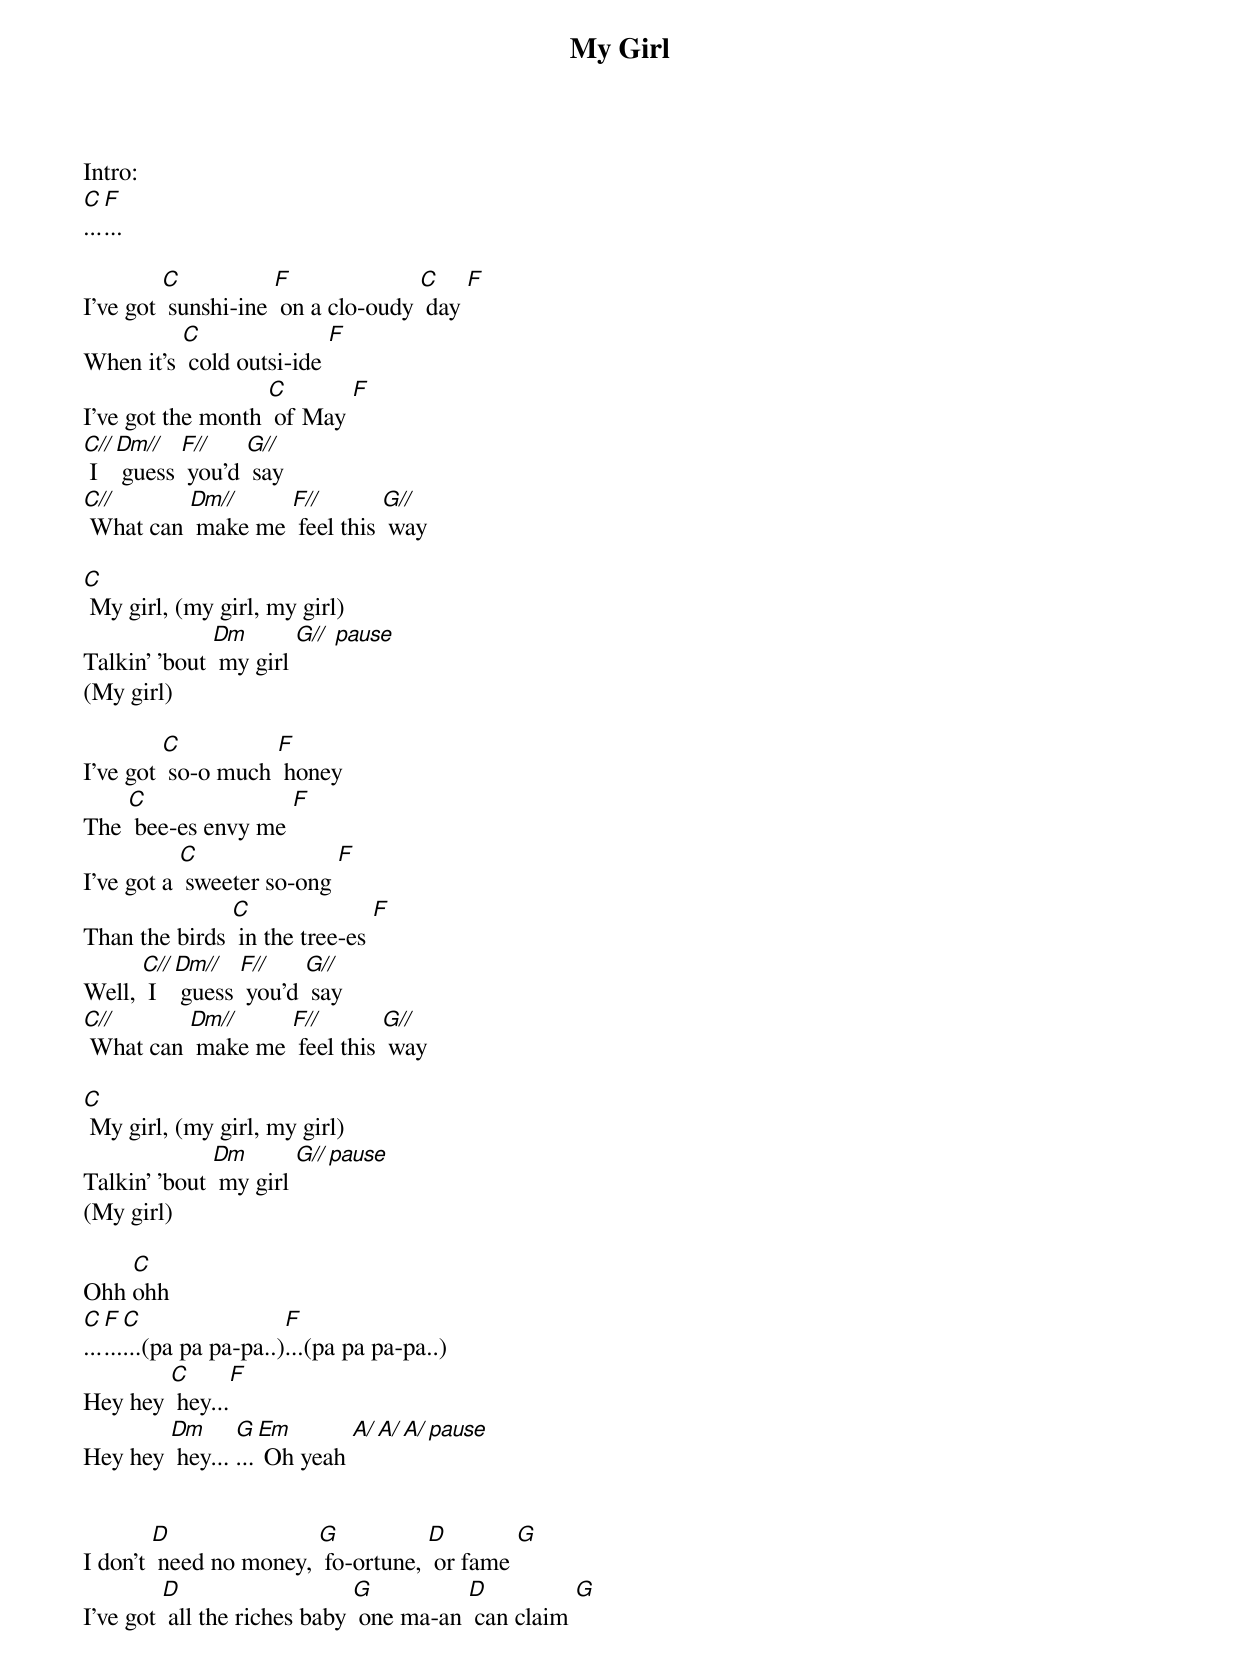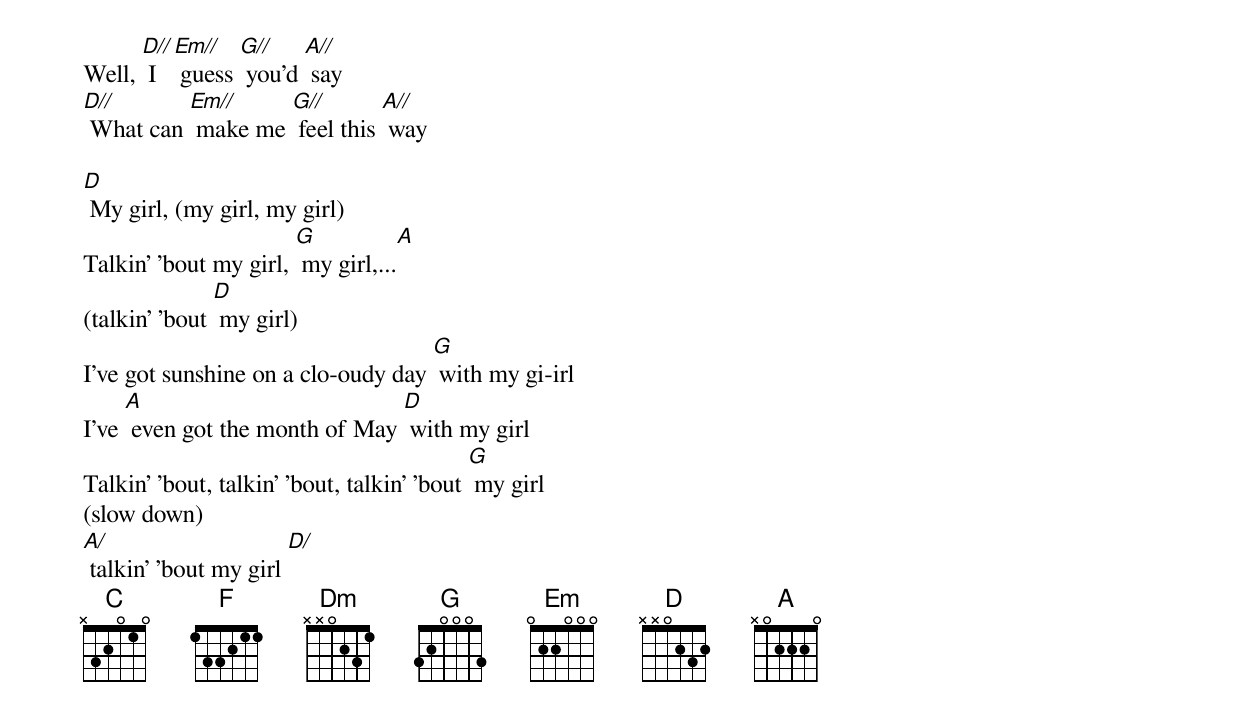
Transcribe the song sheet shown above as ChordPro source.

{t:My Girl}
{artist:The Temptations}
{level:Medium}
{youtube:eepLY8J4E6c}
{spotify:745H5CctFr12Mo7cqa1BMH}
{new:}

Intro:
[C]...[F]...

I've got [C] sunshi-ine [F] on a clo-oudy [C] day [F]
When it's [C] cold outsi-ide [F]
I've got the month [C] of May [F]
[C//] I [Dm//] guess [F//] you'd [G//] say
[C//] What can [Dm//] make me [F//] feel this [G//] way

[C] My girl, (my girl, my girl)
Talkin' 'bout [Dm] my girl [G//] [pause]
(My girl)

I've got [C] so-o much [F] honey
The [C] bee-es envy me [F]
I've got a [C] sweeter so-ong [F]
Than the birds [C] in the tree-es [F]
Well, [C//] I [Dm//] guess [F//] you'd [G//] say
[C//] What can [Dm//] make me [F//] feel this [G//] way

[C] My girl, (my girl, my girl)
Talkin' 'bout [Dm] my girl [G//][pause]
(My girl)

Ohh [C]ohh
[C]...[F]...[C]...(pa pa pa-pa..)[F]...(pa pa pa-pa..)
Hey hey [C] hey...[F]
Hey hey [Dm] hey... [G]...[Em] Oh yeah [A/][A/][A/][pause]


I don't [D] need no money, [G] fo-ortune, [D] or fame [G]
I've got [D] all the riches baby [G] one ma-an [D] can claim [G]
Well, [D//] I [Em//] guess [G//] you'd [A//] say
[D//] What can [Em//] make me [G//] feel this [A//] way

[D] My girl, (my girl, my girl)
Talkin' 'bout my girl, [G] my girl,...[A]
(talkin' 'bout [D] my girl)
I've got sunshine on a clo-oudy day [G] with my gi-irl
I've [A] even got the month of May [D] with my girl
Talkin' 'bout, talkin' 'bout, talkin' 'bout [G] my girl
(slow down)
[A/] talkin' 'bout my girl [D/]
